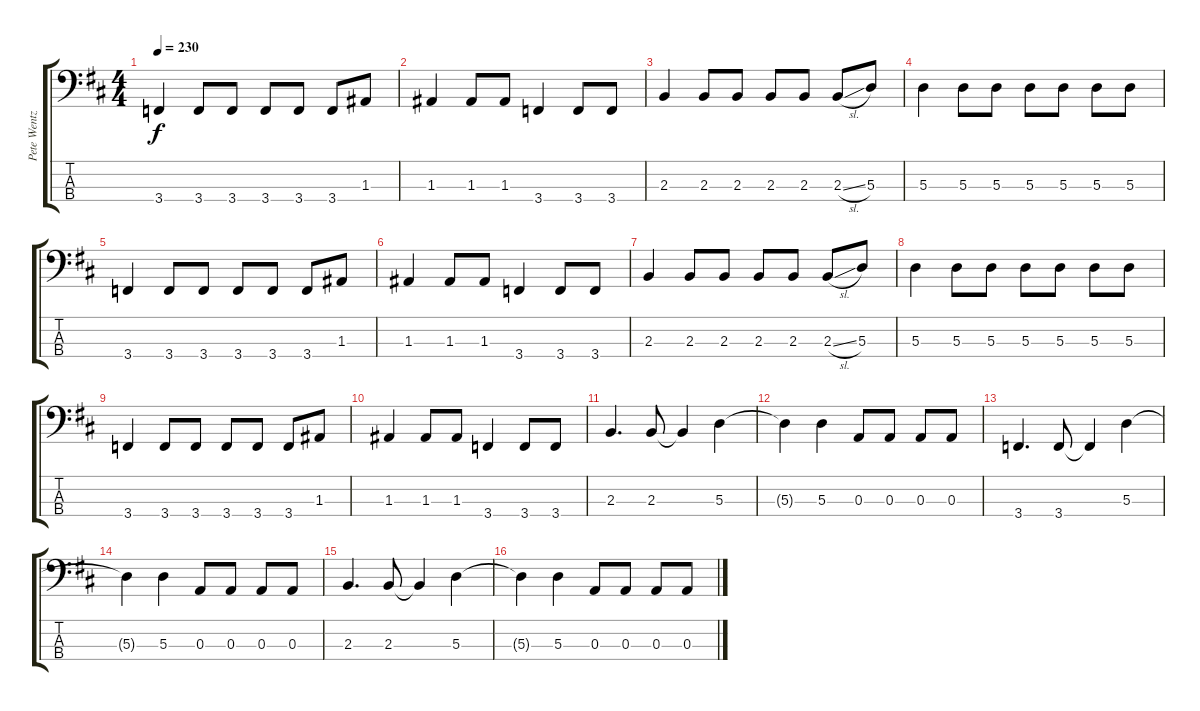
\track ("Pete Wentz" "Pete Wentz") {instrument electricbasspick}
\staff {score tabs}
\tuning (G2 D2 A1 D1) {hide}
\ts (4 4)
\tempo 230
\clef f4
\ks d
3.4.4{dy f} 3.4.8 3.4.8 3.4.8 3.4.8 3.4.8 1.3.8 |
1.3.4 1.3.8 1.3.8 3.4.4 3.4.8 3.4.8 |
2.3.4 2.3.8 2.3.8 2.3.8 2.3.8 2.3{sl}.8 5.3.8 |
5.3.4 5.3.8 5.3.8 5.3.8 5.3.8 5.3.8 5.3.8 |
3.4.4 3.4.8 3.4.8 3.4.8 3.4.8 3.4.8 1.3.8 |
1.3.4 1.3.8 1.3.8 3.4.4 3.4.8 3.4.8 |
2.3.4 2.3.8 2.3.8 2.3.8 2.3.8 2.3{sl}.8 5.3.8 |
5.3.4 5.3.8 5.3.8 5.3.8 5.3.8 5.3.8 5.3.8 |
3.4.4 3.4.8 3.4.8 3.4.8 3.4.8 3.4.8 1.3.8 |
1.3.4 1.3.8 1.3.8 3.4.4 3.4.8 3.4.8 |
2.3.4{d} 2.3.8 2.3{t}.4 5.3.4 |
5.3{t}.4 5.3.4 0.3.8 0.3.8 0.3.8 0.3.8 |
3.4.4{d} 3.4.8 3.4{t}.4 5.3.4 |
5.3{t}.4 5.3.4 0.3.8 0.3.8 0.3.8 0.3.8 |
2.3.4{d} 2.3.8 2.3{t}.4 5.3.4 |
5.3{t}.4 5.3.4 0.3.8 0.3.8 0.3.8 0.3.8
